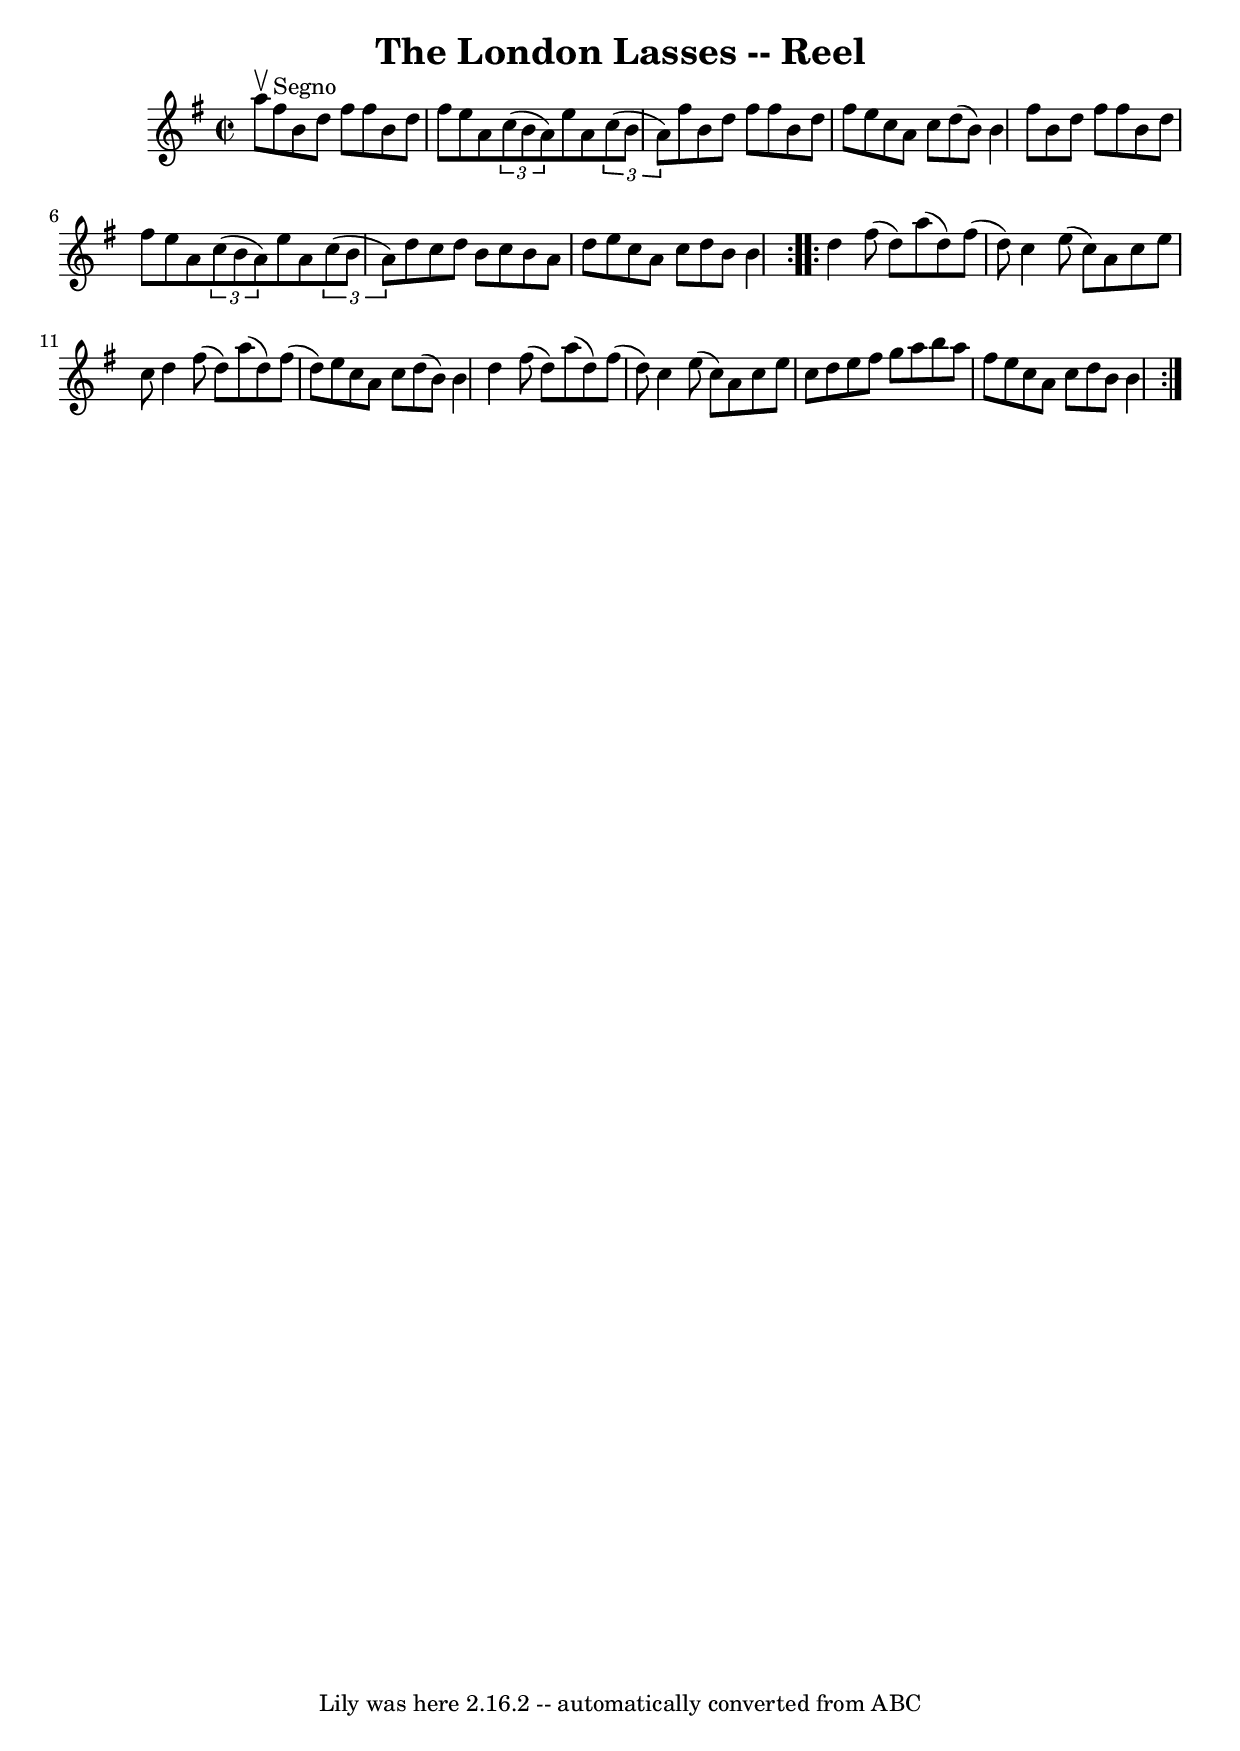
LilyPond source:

\version "2.16.2"
\include "Mammoth.ily"
\header {
  %% book = "Ryan's Mammoth Collection"
  crossRefNumber = "1"
  footnotes = "\\\\213\\\\This sounds better with 2 sharps (one in the book)"
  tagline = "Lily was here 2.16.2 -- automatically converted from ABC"
  title = "The London Lasses -- Reel"

}
voicedefault =  {



  \repeat volta 2 {

    \override Staff.TimeSignature #'style = #'C
    \time 2/2 
    \key b \phrygian
    a''8^\upbow   |
    fis''8^"Segno" b'8 
    d''8 fis''8 fis''8 b'8 d''8 fis''8    |
    e''8 a'8  
    \times 2/3 { c''8 (b'8 a'8) 
	       } e''8 a'8    \times 2/3 {   
		 c''8 (b'8 a'8) 
	       }   |
    fis''8 b'8 d''8 fis''8    
    fis''8 b'8 d''8 fis''8    |
    e''8 c''8 a'8 c''8    
    d''8 (b'8) b'4    |
    fis''8 b'8 d''8 fis''8    
    fis''8 b'8 d''8 fis''8    |
    e''8 a'8    \times 2/3 {   
      c''8 (b'8 a'8) 
    } e''8 a'8    \times 2/3 { c''8 (b'8 a'8  
			) 
			     }   |
    d''8 c''8 d''8 b'8 c''8 b'8 a'8 d''8     |
    e''8 c''8 a'8 c''8 d''8 b'8 b'4    
  }     

  \repeat volta 2 {
    d''4 fis''8 (d''8) a''8 (d''8) fis''8 (
    d''8)   |
    c''4 e''8 (c''8) a'8 c''8 e''8 c''8   |
    d''4 fis''8 (d''8) a''8 (d''8) fis''8 (d''8)   |
    e''8 c''8 a'8 c''8 d''8 (b'8) b'4     |
    d''4 fis''8 (d''8) a''8 (d''8) fis''8 (d''8)   |
    c''4 e''8 (c''8) a'8 c''8 e''8 c''8     |
    d''8 e''8 fis''8 g''8 a''8 b''8 a''8 fis''8     |
    e''8 c''8 a'8 c''8 d''8 b'8 b'4            
  }   

}

\score{
  <<

    \context Staff="default"
    {
      \voicedefault 
      
    }

  >>
  \layout {
    
  }
  \midi {
  }

}
